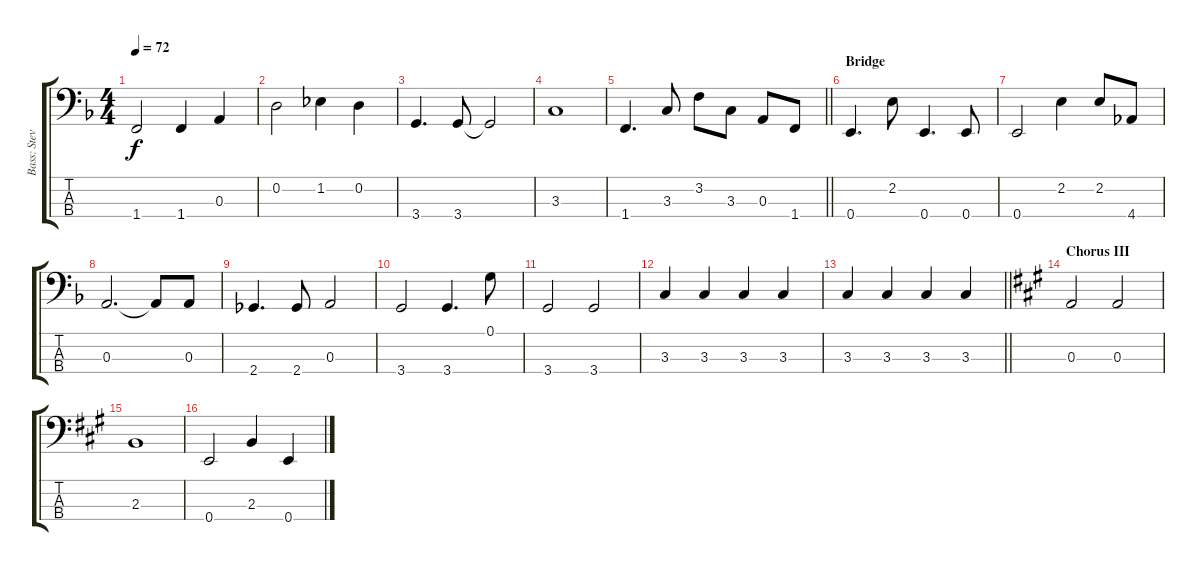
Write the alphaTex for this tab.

\track ("Bass: Steve" "Bass: Stev") {instrument electricbassfinger}
\staff {score tabs}
\tuning (G2 D2 A1 E1) {hide}
\ts (4 4)
\tempo 72
\clef f4
\ks f
1.4.2{dy f} 1.4.4 0.3.4 |
0.2.2 1.2.4 0.2.4 |
3.4.4{d} 3.4.8 3.4{t}.2 |
3.3.1 |
\barLineRight lightlight
1.4.4{d} 3.3.8 3.2.8 3.3.8 0.3.8 1.4.8 |
\section ("" "Bridge")
0.4.4{d} 2.2.8 0.4.4{d} 0.4.8 |
0.4.2 2.2.4 2.2.8 4.4.8 |
0.3.2{d} 0.3{t}.8 0.3.8 |
2.4.4{d} 2.4.8 0.3.2 |
3.4.2 3.4.4{d} 0.1.8 |
3.4.2 3.4.2 |
3.3.4 3.3.4 3.3.4 3.3.4 |
\barLineRight lightlight
3.3.4 3.3.4 3.3.4 3.3.4 |
\section ("" "Chorus III")
\ks a
0.3.2 0.3.2 |
2.3.1 |
0.4.2 2.3.4 0.4.4
